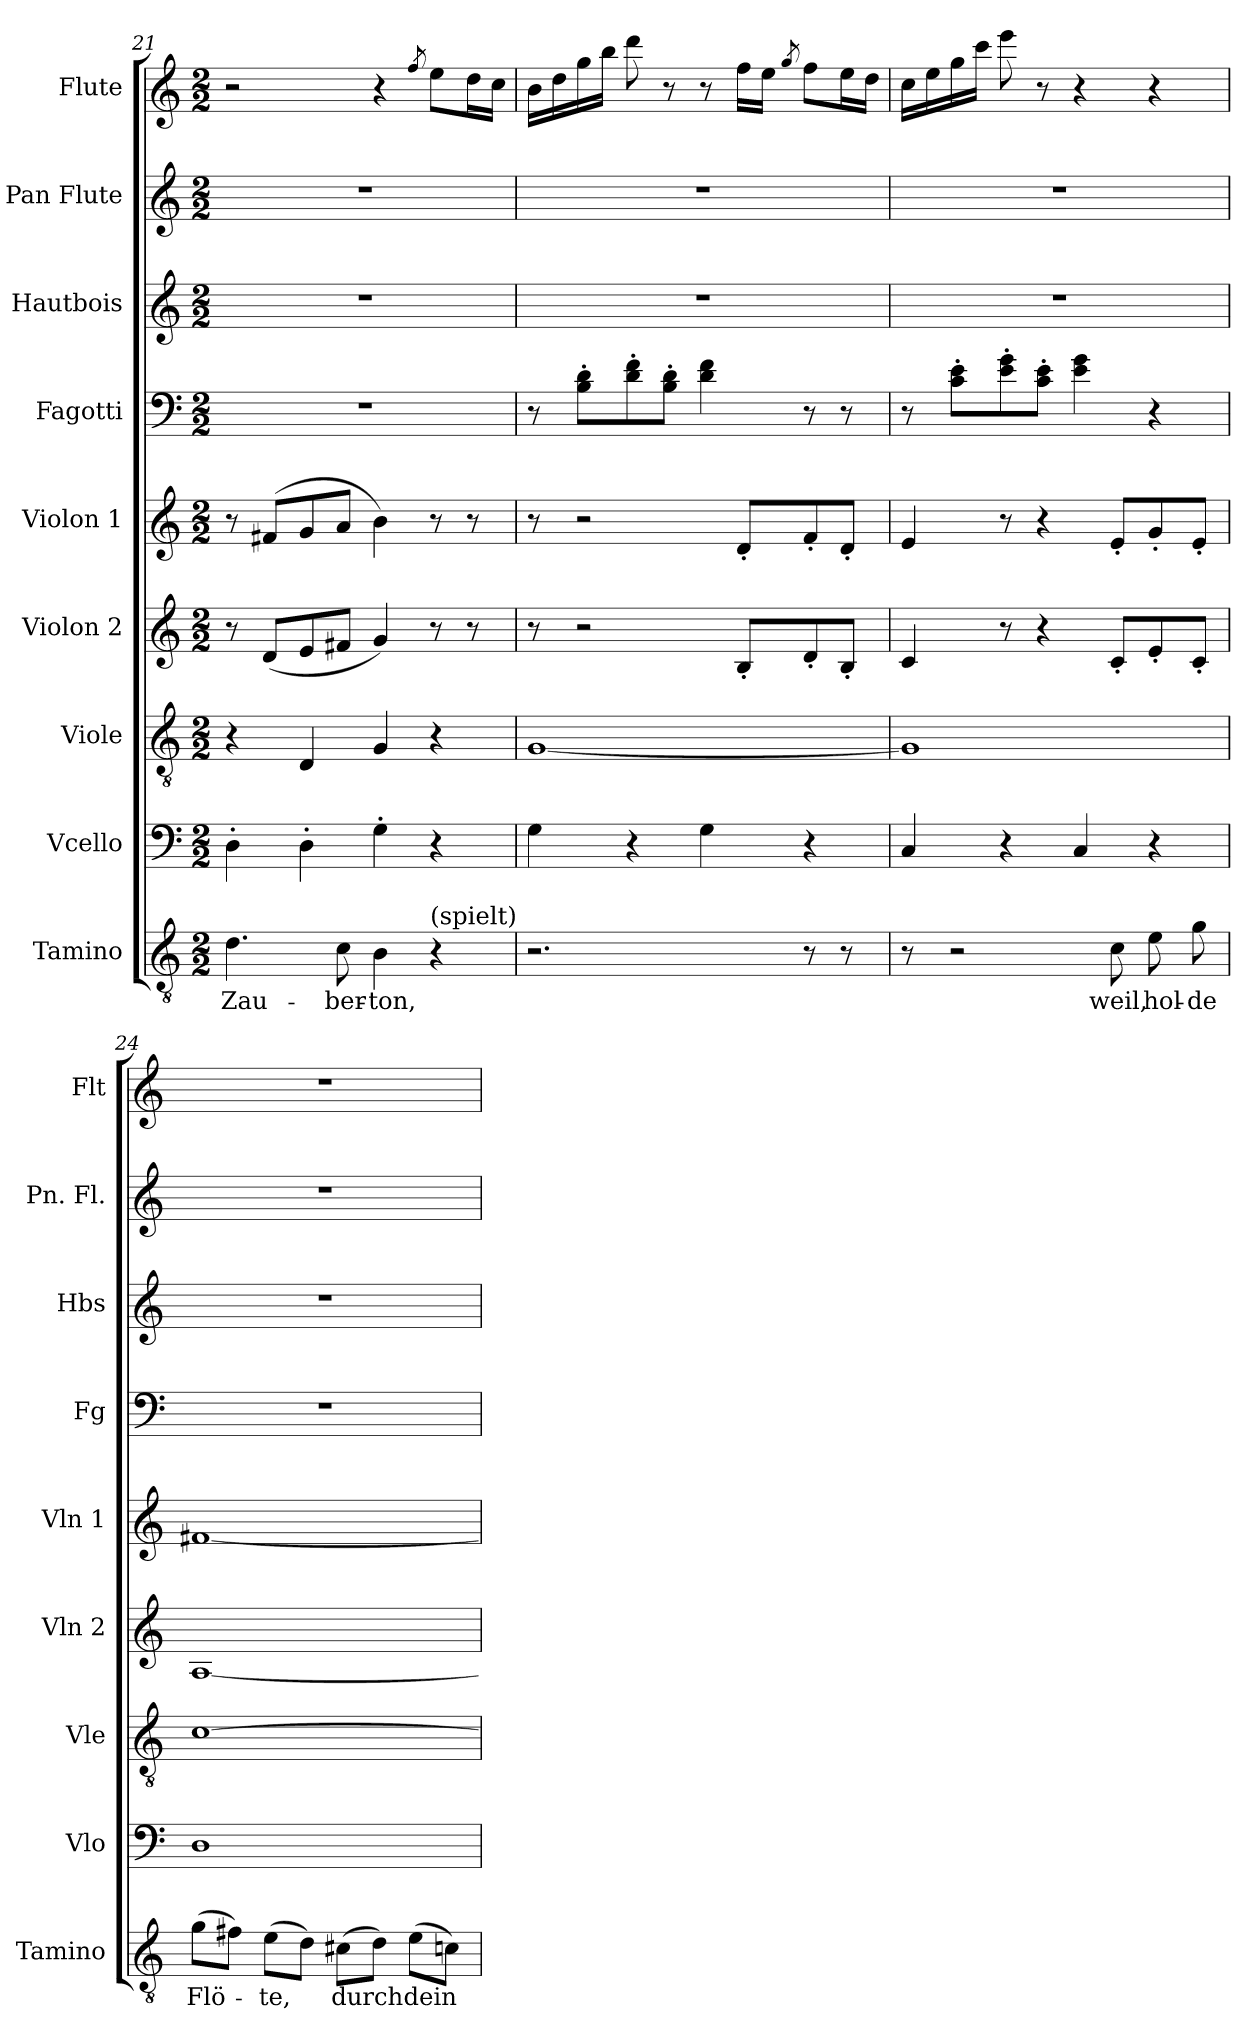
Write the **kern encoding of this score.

**kern	**text	**kern	**kern	**kern	**kern	**kern	**kern	**kern	**kern
*part9	*part9	*part8	*part7	*part6	*part5	*part4	*part3	*part2	*part1
*staff9	*staff9	*staff8	*staff7	*staff6	*staff5	*staff4	*staff3	*staff2	*staff1
*I"Tamino	*	*I"Vcello	*I"Viole	*I"Violon 2	*I"Violon 1	*I"Fagotti	*I"Hautbois	*I"Pan Flute	*I"Flute
*I'Tamino	*	*I'Vlo	*I'Vle	*I'Vln 2	*I'Vln 1	*I'Fg	*I'Hbs	*I'Pn. Fl.	*I'Flt
*clefGv2	*	*clefF4	*clefGv2	*clefG2	*clefG2	*clefF4	*clefG2	*clefG2	*clefG2
*k[]	*	*k[]	*k[]	*k[]	*k[]	*k[]	*k[]	*k[]	*k[]
*M2/2	*	*M2/2	*M2/2	*M2/2	*M2/2	*M2/2	*M2/2	*M2/2	*M2/2
=21	=21	=21	=21	=21	=21	=21	=21	=21	=21
4.d\	Zau-	4D'\	4r	8r	8r	1r	1r	1r	2r
.	.	.	.	(8d/L	(8f#X/L	.	.	.	.
.	.	4D'\	4D/	8e/	8g/	.	.	.	.
8c\	-ber-	.	.	8f#X/J	8a/J	.	.	.	.
4B\	-ton,	4G'\	4G/	4g/)	4b\)	.	.	.	4r
.	.	.	.	.	.	.	.	.	8qff/
!LO:TX:a:t=(spielt)	!	!	!	!	!	!	!	!	!
4r	.	4r	4r	8r	8r	.	.	.	8ee\L
.	.	.	.	8r	8r	.	.	.	16dd\L
.	.	.	.	.	.	.	.	.	16cc\JJ
=22	=22	=22	=22	=22	=22	=22	=22	=22	=22
2.r	.	4G\	[1G	8r	8r	8r	1r	1r	16b\LL
.	.	.	.	.	.	.	.	.	16dd\
.	.	.	.	2r	2r	8B\' 8d\'L	.	.	16gg\
.	.	.	.	.	.	.	.	.	16bb\JJ
.	.	4r	.	.	.	8d\' 8f\'	.	.	8ddd\
.	.	.	.	.	.	8B\' 8d\'J	.	.	8r
.	.	4G\	.	.	.	4d\ 4f\	.	.	8r
.	.	.	.	8B'/L	8d'/L	.	.	.	16ff\LL
.	.	.	.	.	.	.	.	.	16ee\JJ
.	.	.	.	.	.	.	.	.	8qgg/
8r	.	4r	.	8d'/	8f'/	8r	.	.	8ff\L
8r	.	.	.	8B'/J	8d'/J	8r	.	.	16ee\L
.	.	.	.	.	.	.	.	.	16dd\JJ
!!LO:LB:g=z
=23	=23	=23	=23	=23	=23	=23	=23	=23	=23
8r	.	4C/	1G]	4c/	4e/	8r	1r	1r	16cc\LL
.	.	.	.	.	.	.	.	.	16ee\
2r	.	.	.	.	.	8c\' 8e\'L	.	.	16gg\
.	.	.	.	.	.	.	.	.	16ccc\JJ
.	.	4r	.	8r	8r	8e\' 8g\'	.	.	8eee\
.	.	.	.	4r	4r	8c\' 8e\'J	.	.	8r
.	.	4C/	.	.	.	4e\ 4g\	.	.	4r
8c\	weil,	.	.	8c'/L	8e'/L	.	.	.	.
8e\	hol-	4r	.	8e'/	8g'/	4r	.	.	4r
8g\	-de	.	.	8c'/J	8e'/J	.	.	.	.
=24	=24	=24	=24	=24	=24	=24	=24	=24	=24
(8g\L	Flö-	1D	[1c	[1A	[1f#X	1r	1r	1r	1r
8f#X\J)	.	.	.	.	.	.	.	.	.
(8e\L	-te,	.	.	.	.	.	.	.	.
8d\J)	.	.	.	.	.	.	.	.	.
(8c#X\L	durch	.	.	.	.	.	.	.	.
8d\J)	.	.	.	.	.	.	.	.	.
(8e\L	dein	.	.	.	.	.	.	.	.
8cn\J)	.	.	.	.	.	.	.	.	.
=	=	=	=	=	=	=	=	=	=
*-	*-	*-	*-	*-	*-	*-	*-	*-	*-
